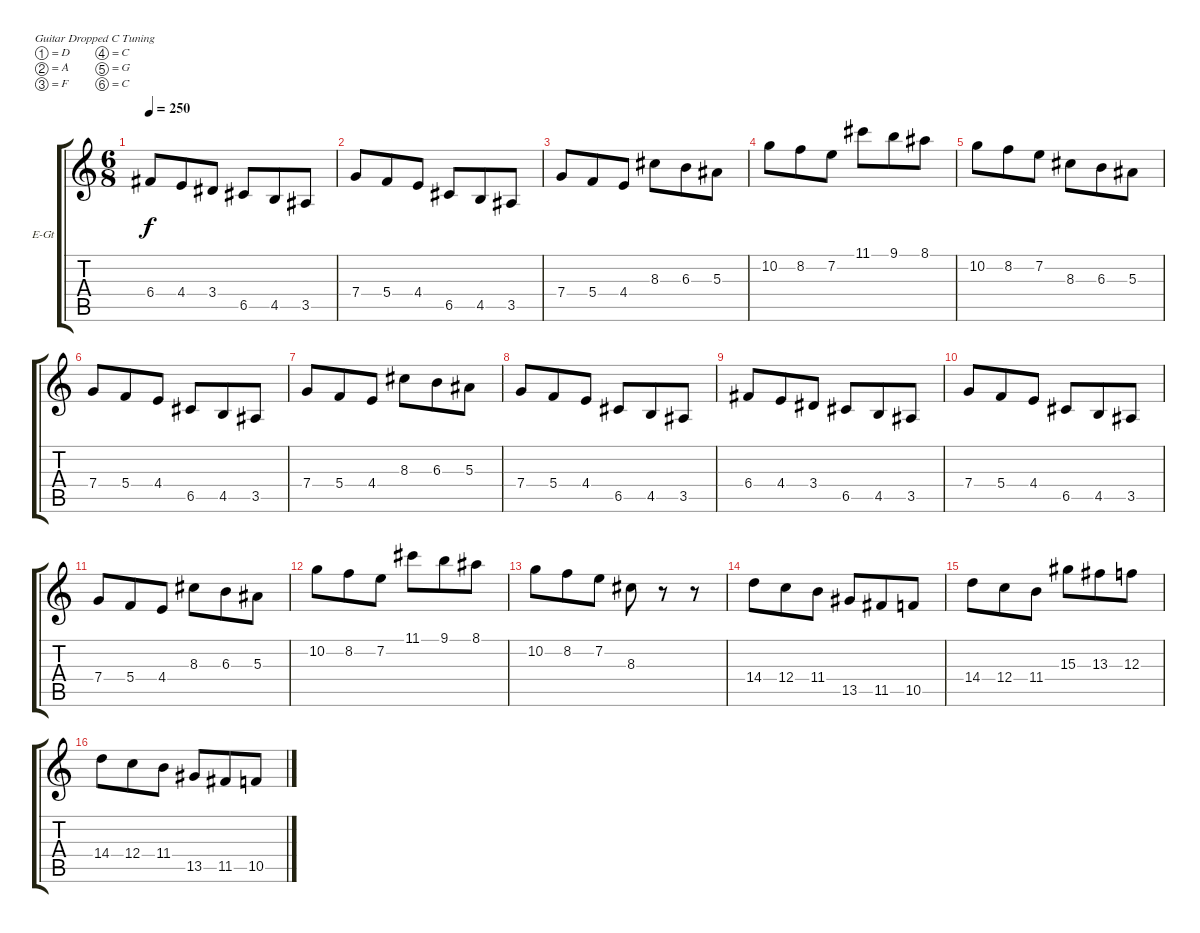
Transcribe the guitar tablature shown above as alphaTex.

\defaultSystemsLayout 4
\bracketExtendMode groupsimilarinstruments
\firstSystemTrackNameOrientation horizontal
\otherSystemsTrackNameOrientation horizontal
\track ("Arde Ostowari" "E-Gt") {instrument distortionguitar}
\staff {score tabs}
\tuning (D4 A3 F3 C3 G2 C2)
\ts (6 8)
\tempo 250
\clef g2
\ks c
6.4.8{dy f} 4.4.8 3.4.8 6.5.8 4.5.8 3.5.8 |
7.4.8 5.4.8 4.4.8 6.5.8 4.5.8 3.5.8 |
7.4.8 5.4.8 4.4.8 8.3.8 6.3.8 5.3.8 |
10.2.8 8.2.8 7.2.8 11.1.8 9.1.8 8.1.8 |
10.2.8 8.2.8 7.2.8 8.3.8 6.3.8 5.3.8 |
7.4.8 5.4.8 4.4.8 6.5.8 4.5.8 3.5.8 |
7.4.8 5.4.8 4.4.8 8.3.8 6.3.8 5.3.8 |
7.4.8 5.4.8 4.4.8 6.5.8 4.5.8 3.5.8 |
6.4.8 4.4.8 3.4.8 6.5.8 4.5.8 3.5.8 |
7.4.8 5.4.8 4.4.8 6.5.8 4.5.8 3.5.8 |
7.4.8 5.4.8 4.4.8 8.3.8 6.3.8 5.3.8 |
10.2.8 8.2.8 7.2.8 11.1.8 9.1.8 8.1.8 |
10.2.8 8.2.8 7.2.8 8.3.8 r.8 r.8 |
14.4.8 12.4.8 11.4.8 13.5.8 11.5.8 10.5.8 |
14.4.8 12.4.8 11.4.8 15.3.8 13.3.8 12.3.8 |
14.4.8 12.4.8 11.4.8 13.5.8 11.5.8 10.5.8
